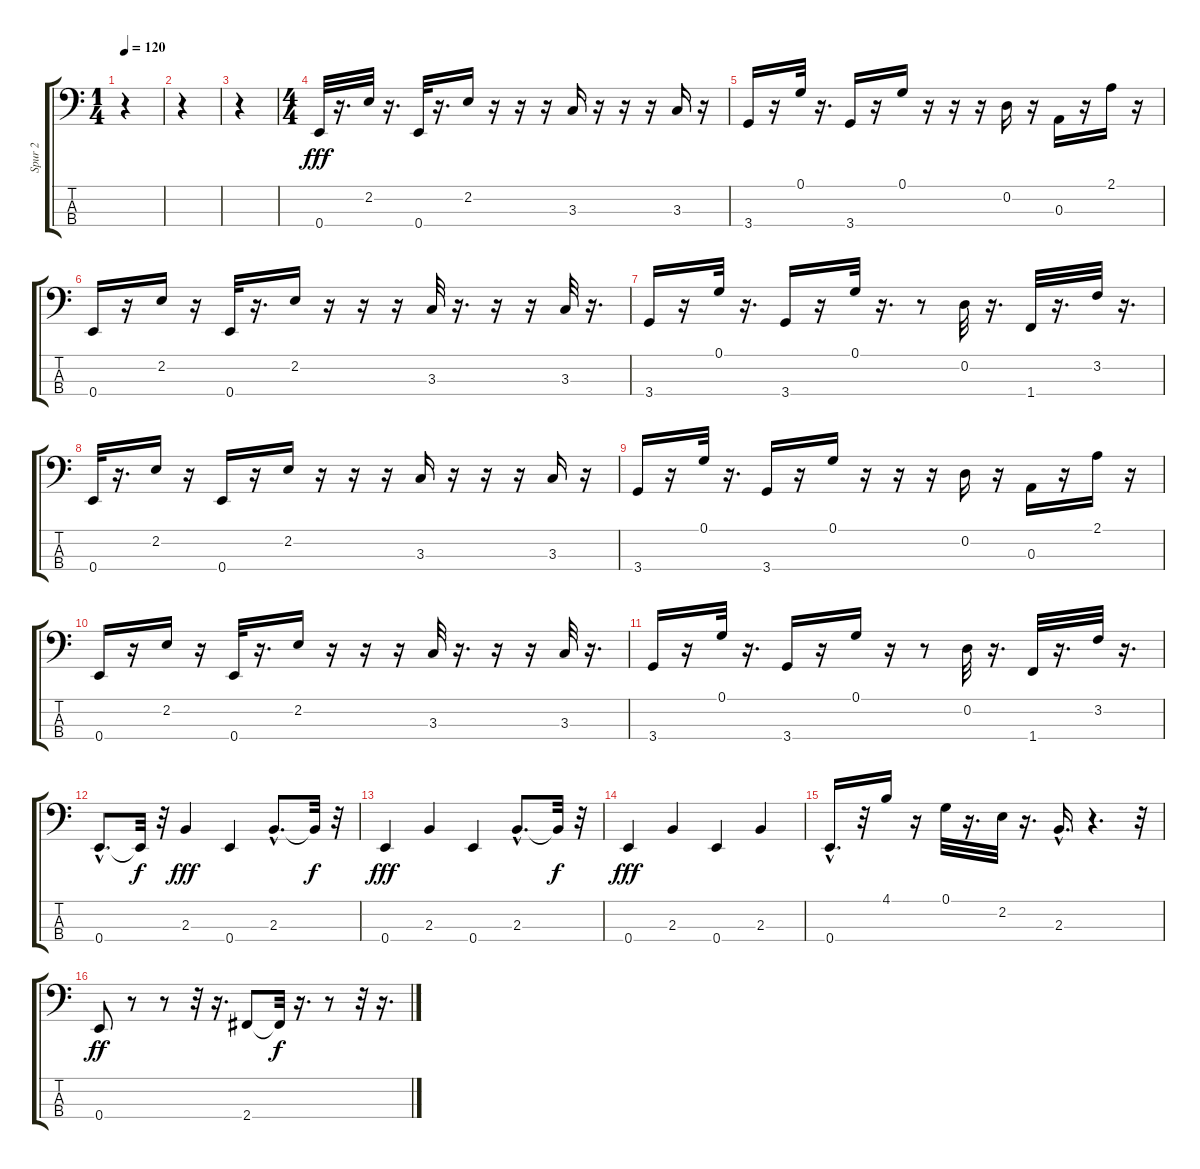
\track ("Spur 2" "Spur 2") {instrument synthbass2}
\staff {score tabs}
\tuning (G2 D2 A1 E1) {hide}
\ts (1 4)
\tempo 120
\clef f4
\ks c
r.4{dy fff instrument synthbass2} |
r.4 |
r.4 |
\ts (4 4)
0.4.32 r.16{d} 2.2.32 r.16{d} 0.4.32 r.16{d} 2.2.16 r.16 r.16 r.16 3.3.16 r.16 r.16 r.16 3.3.16 r.16 |
3.4.16 r.16 0.1.32 r.16{d} 3.4.16 r.16 0.1.16 r.16 r.16 r.16 0.2.16 r.16 0.3.16 r.16 2.1.16 r.16 |
0.4.16 r.16 2.2.16 r.16 0.4.32 r.16{d} 2.2.16 r.16 r.16 r.16 3.3.32 r.16{d} r.16 r.16 3.3.32 r.16{d} |
3.4.16 r.16 0.1.32 r.16{d} 3.4.16 r.16 0.1.32 r.16{d} r.8 0.2.32 r.16{d} 1.4.32 r.16{d} 3.2.32 r.16{d} |
0.4.32 r.16{d} 2.2.16 r.16 0.4.16 r.16 2.2.16 r.16 r.16 r.16 3.3.16 r.16 r.16 r.16 3.3.16 r.16 |
3.4.16 r.16 0.1.32 r.16{d} 3.4.16 r.16 0.1.16 r.16 r.16 r.16 0.2.16 r.16 0.3.16 r.16 2.1.16 r.16 |
0.4.16 r.16 2.2.16 r.16 0.4.32 r.16{d} 2.2.16 r.16 r.16 r.16 3.3.32 r.16{d} r.16 r.16 3.3.32 r.16{d} |
3.4.16 r.16 0.1.32 r.16{d} 3.4.16 r.16 0.1.16 r.16 r.8 0.2.32 r.16{d} 1.4.32 r.16{d} 3.2.32 r.16{d} |
0.4{hac}.8{d} 0.4{t}.32{dy f} r.32 2.3.4{dy fff} 0.4.4 2.3{hac}.8{d} 2.3{t}.32{dy f} r.32 |
0.4.4{dy fff} 2.3.4 0.4.4 2.3{hac}.8{d} 2.3{t}.32{dy f} r.32 |
0.4.4{dy fff} 2.3.4 0.4.4 2.3.4 |
0.4{hac}.16{d} r.32 4.1.16 r.16 0.1.32 r.16{d} 2.2.32 r.16{d} 2.3{hac}.16{d} r.4{d} r.32 |
0.4.8{dy ff} r.8 r.8 r.32 r.16{d} 2.4.8 2.4{t}.32{dy f} r.16{d} r.8 r.32 r.16{d}
